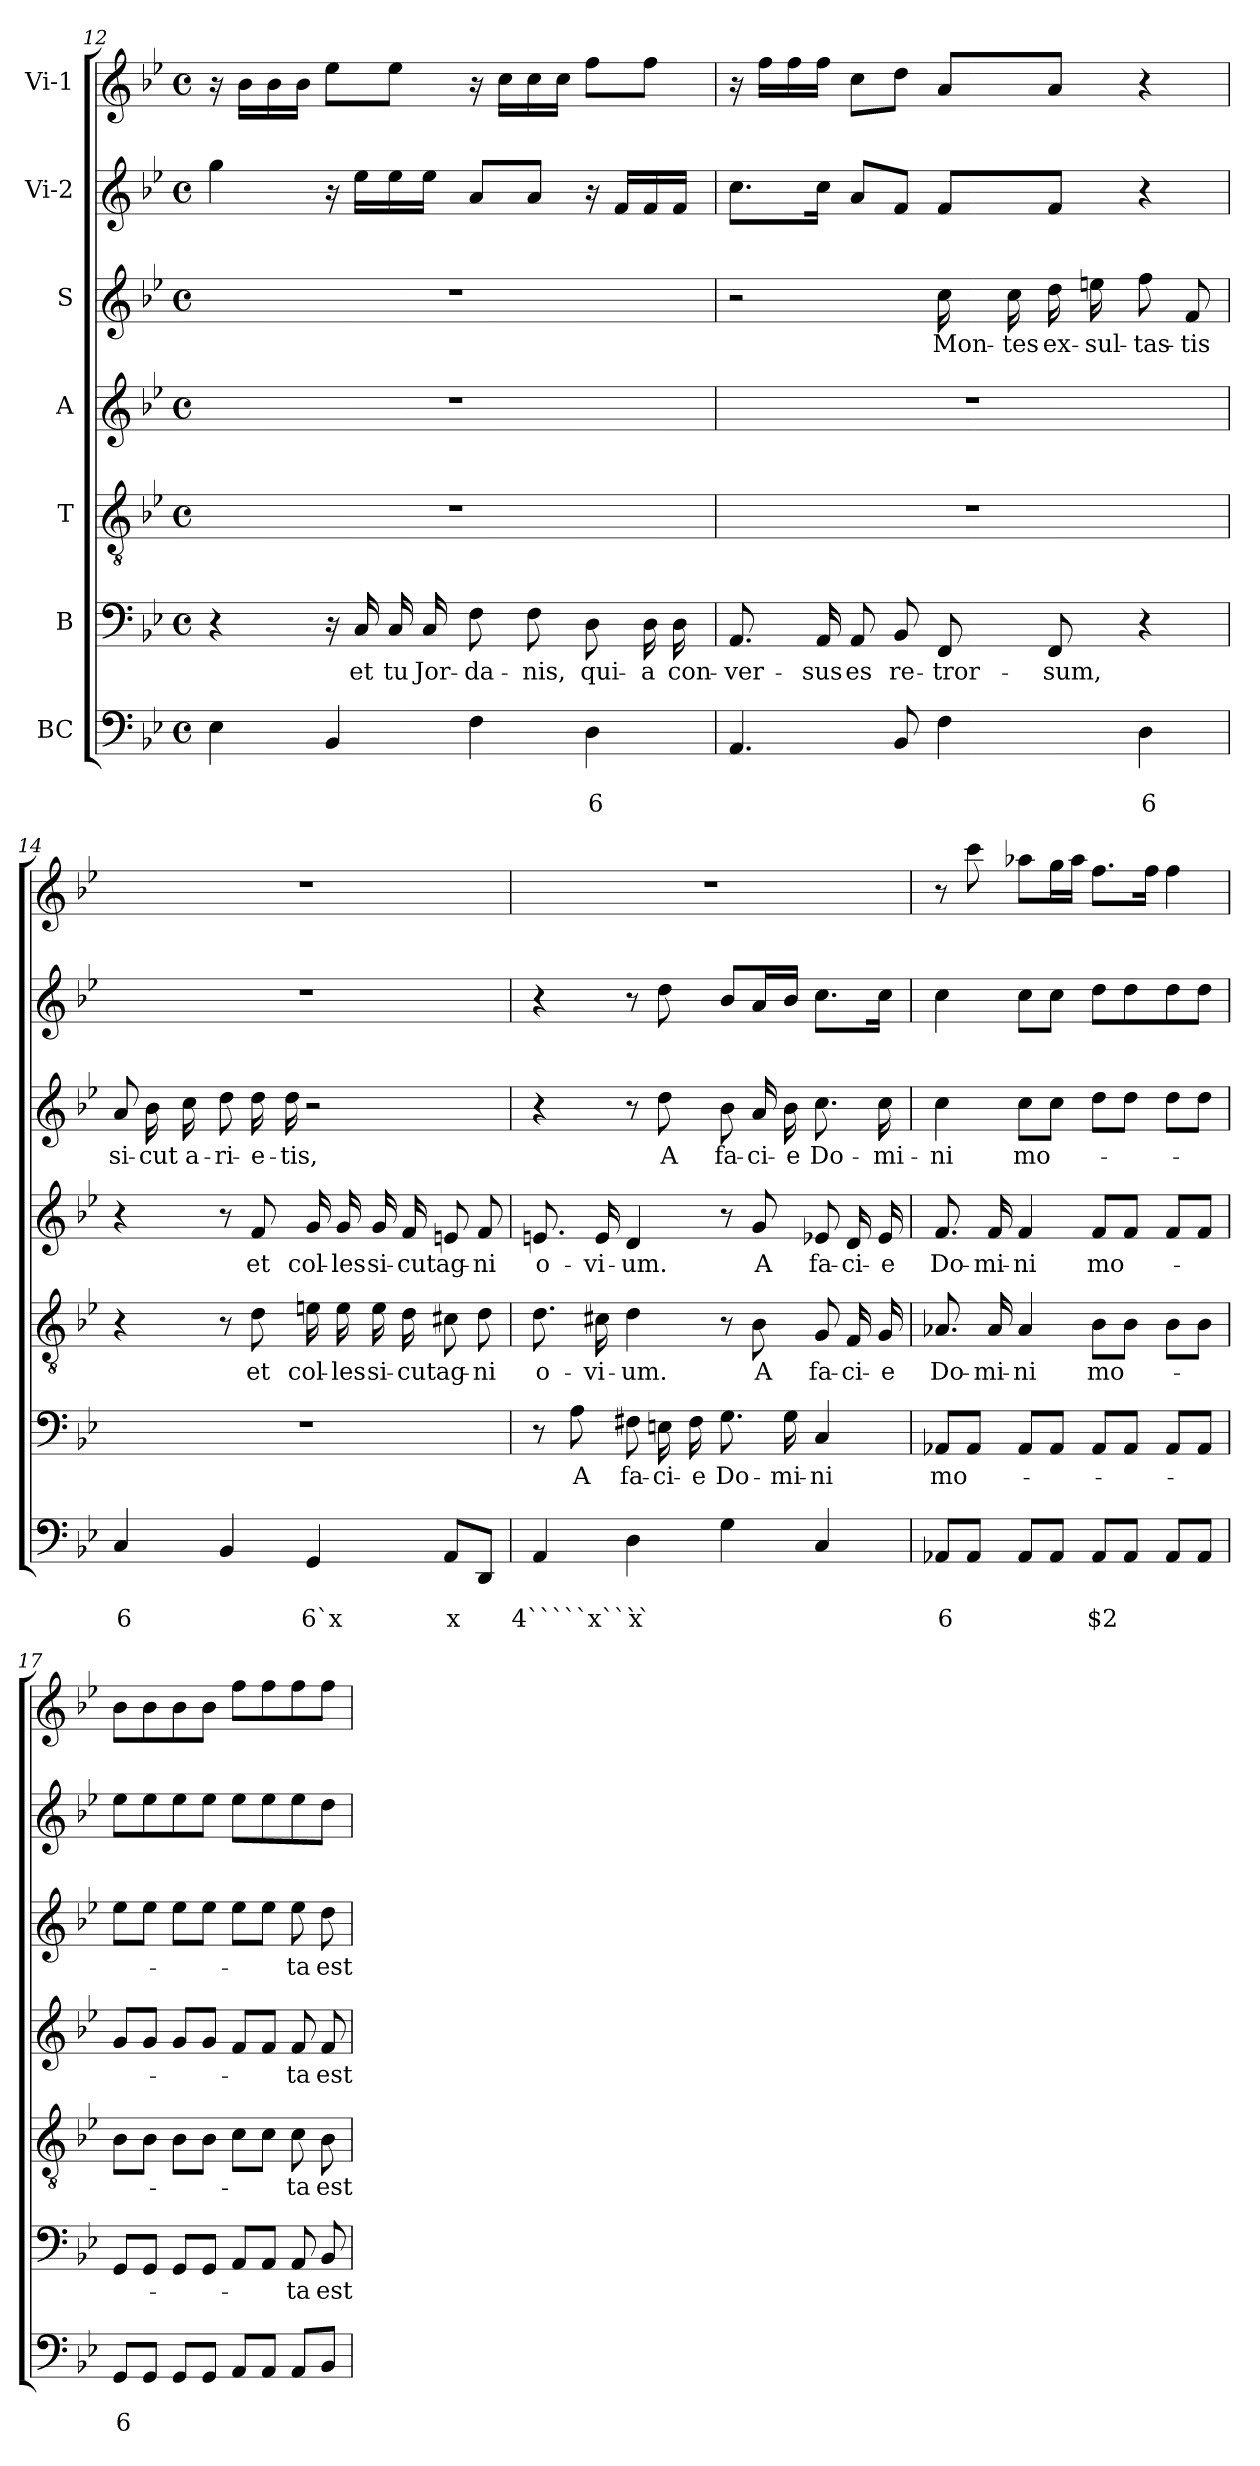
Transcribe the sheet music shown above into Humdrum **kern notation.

**kern	**text	**text	**kern	**text	**kern	**text	**kern	**text	**kern	**text	**kern	**kern
*part7	*part7	*part7	*part6	*part6	*part5	*part5	*part4	*part4	*part3	*part3	*part2	*part1
*staff7	*staff7	*staff7	*staff6	*staff6	*staff5	*staff5	*staff4	*staff4	*staff3	*staff3	*staff2	*staff1
*I"BC	*	*	*I"B	*	*I"T	*	*I"A	*	*I"S	*	*I"Vi-2	*I"Vi-1
*clefF4	*	*	*clefF4	*	*clefGv2	*	*clefG2	*	*clefG2	*	*clefG2	*clefG2
*k[b-e-]	*	*	*k[b-e-]	*	*k[b-e-]	*	*k[b-e-]	*	*k[b-e-]	*	*k[b-e-]	*k[b-e-]
*B-:	*	*	*B-:	*	*B-:	*	*B-:	*	*B-:	*	*B-:	*B-:
*M4/4	*	*	*M4/4	*	*M4/4	*	*M4/4	*	*M4/4	*	*M4/4	*M4/4
*met(c)	*	*	*met(c)	*	*met(c)	*	*met(c)	*	*met(c)	*	*met(c)	*met(c)
=12	=12	=12	=12	=12	=12	=12	=12	=12	=12	=12	=12	=12
4E-\	.	.	4r	.	1r	.	1r	.	1r	.	4gg\	16r
.	.	.	.	.	.	.	.	.	.	.	.	16b-\LL
.	.	.	.	.	.	.	.	.	.	.	.	16b-\
.	.	.	.	.	.	.	.	.	.	.	.	16b-\JJ
4BB-/	.	.	16r	.	.	.	.	.	.	.	16r	8ee-\L
!	!	!	!	!LO:LY:b	!	!	!	!	!	!	!	!
.	.	.	16C/	et	.	.	.	.	.	.	16ee-\LL	.
!	!	!	!	!LO:LY:b	!	!	!	!	!	!	!	!
.	.	.	16C/	tu	.	.	.	.	.	.	16ee-\	8ee-\J
!	!	!	!	!LO:LY:b	!	!	!	!	!	!	!	!
.	.	.	16C/	Jor-	.	.	.	.	.	.	16ee-\JJ	.
!	!	!	!	!LO:LY:b	!	!	!	!	!	!	!	!
4F\	.	.	8F\	-da-	.	.	.	.	.	.	8a/L	16r
.	.	.	.	.	.	.	.	.	.	.	.	16cc\LL
!	!	!	!	!LO:LY:b	!	!	!	!	!	!	!	!
.	.	.	8F\	-nis,	.	.	.	.	.	.	8a/J	16cc\
.	.	.	.	.	.	.	.	.	.	.	.	16cc\JJ
!	!	!LO:LY:b	!	!LO:LY:b	!	!	!	!	!	!	!	!
4D\	.	6	8D\	qui-	.	.	.	.	.	.	16r	8ff\L
.	.	.	.	.	.	.	.	.	.	.	16f/LL	.
!	!	!	!	!LO:LY:b	!	!	!	!	!	!	!	!
.	.	.	16D\	-a	.	.	.	.	.	.	16f/	8ff\J
!	!	!	!	!LO:LY:b	!	!	!	!	!	!	!	!
.	.	.	16D\	con-	.	.	.	.	.	.	16f/JJ	.
=13	=13	=13	=13	=13	=13	=13	=13	=13	=13	=13	=13	=13
!	!	!	!	!LO:LY:b	!	!	!	!	!	!	!	!
4.AA/	.	.	8.AA/	-ver-	1r	.	1r	.	2r	.	8.cc\L	16r
.	.	.	.	.	.	.	.	.	.	.	.	16ff\LL
.	.	.	.	.	.	.	.	.	.	.	.	16ff\
!	!	!	!	!LO:LY:b	!	!	!	!	!	!	!	!
.	.	.	16AA/	-sus	.	.	.	.	.	.	16cc\Jk	16ff\JJ
!	!	!	!	!LO:LY:b	!	!	!	!	!	!	!	!
.	.	.	8AA/	es	.	.	.	.	.	.	8a/L	8cc\L
!	!	!	!	!LO:LY:b	!	!	!	!	!	!	!	!
8BB-/	.	.	8BB-/	re-	.	.	.	.	.	.	8f/J	8dd\J
!	!	!	!	!LO:LY:b	!	!	!	!	!	!LO:LY:b	!	!
4F\	.	.	8FF/	-tror-	.	.	.	.	16cc\	Mon-	8f/L	8a/L
!	!	!	!	!	!	!	!	!	!	!LO:LY:b	!	!
.	.	.	.	.	.	.	.	.	16cc\	-tes	.	.
!	!	!	!	!LO:LY:b	!	!	!	!	!	!LO:LY:b	!	!
.	.	.	8FF/	-sum,	.	.	.	.	16dd\	ex-	8f/J	8a/J
!	!	!	!	!	!	!	!	!	!	!LO:LY:b	!	!
.	.	.	.	.	.	.	.	.	16een\	-sul-	.	.
!	!	!LO:LY:b	!	!	!	!	!	!	!	!LO:LY:b	!	!
4D\	.	6	4r	.	.	.	.	.	8ff\	-tas-	4r	4r
!	!	!	!	!	!	!	!	!	!	!LO:LY:b	!	!
.	.	.	.	.	.	.	.	.	8f/	-tis	.	.
!!LO:PB:g=z
=14	=14	=14	=14	=14	=14	=14	=14	=14	=14	=14	=14	=14
!	!	!LO:LY:b	!	!	!	!	!	!	!	!LO:LY:b	!	!
4C/	.	6	1r	.	4r	.	4r	.	8a/	si-	1r	1r
!	!	!	!	!	!	!	!	!	!	!LO:LY:b	!	!
.	.	.	.	.	.	.	.	.	16b-\	-cut	.	.
!	!	!	!	!	!	!	!	!	!	!LO:LY:b	!	!
.	.	.	.	.	.	.	.	.	16cc\	a-	.	.
!	!	!	!	!	!	!	!	!	!	!LO:LY:b	!	!
4BB-/	.	.	.	.	8r	.	8r	.	8dd\	-ri-	.	.
!	!	!	!	!	!	!LO:LY:b	!	!LO:LY:b	!	!LO:LY:b	!	!
.	.	.	.	.	8d\	et	8f/	et	16dd\	-e-	.	.
!	!	!	!	!	!	!	!	!	!	!LO:LY:b	!	!
.	.	.	.	.	.	.	.	.	16dd\	-tis,	.	.
!	!	!LO:LY:b	!	!	!	!LO:LY:b	!	!LO:LY:b	!	!	!	!
4GG/	.	6`x	.	.	16en\	col-	16g/	col-	2r	.	.	.
!	!	!	!	!	!	!LO:LY:b	!	!LO:LY:b	!	!	!	!
.	.	.	.	.	16e\	-les	16g/	-les	.	.	.	.
!	!	!	!	!	!	!LO:LY:b	!	!LO:LY:b	!	!	!	!
.	.	.	.	.	16e\	si-	16g/	si-	.	.	.	.
!	!	!	!	!	!	!LO:LY:b	!	!LO:LY:b	!	!	!	!
.	.	.	.	.	16d\	-cut	16f/	-cut	.	.	.	.
!	!	!LO:LY:b	!	!	!	!LO:LY:b	!	!LO:LY:b	!	!	!	!
8AA/L	.	x	.	.	8c#X\	ag-	8en/	ag-	.	.	.	.
!	!	!	!	!	!	!LO:LY:b	!	!LO:LY:b	!	!	!	!
8DD/J	.	.	.	.	8d\	-ni	8f/	-ni	.	.	.	.
=15	=15	=15	=15	=15	=15	=15	=15	=15	=15	=15	=15	=15
!	!	!LO:LY:b	!	!	!	!LO:LY:b	!	!LO:LY:b	!	!	!	!
4AA/	.	4`````x````	8r	.	8.d\	o-	8.en/	o-	4r	.	4r	1r
!	!	!	!	!LO:LY:b	!	!	!	!	!	!	!	!
.	.	.	8A\	A	.	.	.	.	.	.	.	.
!	!	!	!	!	!	!LO:LY:b	!	!LO:LY:b	!	!	!	!
.	.	.	.	.	16c#X\	-vi-	16e/	-vi-	.	.	.	.
!	!	!LO:LY:b	!	!LO:LY:b	!	!LO:LY:b	!	!LO:LY:b	!	!	!	!
4D\	.	x	8F#X\	fa-	4d\	-um.	4d/	-um.	8r	.	8r	.
!	!	!	!	!LO:LY:b	!	!	!	!	!	!LO:LY:b	!	!
.	.	.	16En\	-ci-	.	.	.	.	8dd\	A	8dd\	.
!	!	!	!	!LO:LY:b	!	!	!	!	!	!	!	!
.	.	.	16F#\	-e	.	.	.	.	.	.	.	.
!	!	!	!	!LO:LY:b	!	!	!	!	!	!LO:LY:b	!	!
4G\	.	.	8.G\	Do-	8r	.	8r	.	8b-\	fa-	8b-/L	.
!	!	!	!	!	!	!LO:LY:b	!	!LO:LY:b	!	!LO:LY:b	!	!
.	.	.	.	.	8B-\	A	8g/	A	16a/	-ci-	16a/L	.
!	!	!	!	!LO:LY:b	!	!	!	!	!	!LO:LY:b	!	!
.	.	.	16G\	-mi-	.	.	.	.	16b-\	-e	16b-/JJ	.
!	!	!	!	!LO:LY:b	!	!LO:LY:b	!	!LO:LY:b	!	!LO:LY:b	!	!
4C/	.	.	4C/	-ni	8G/	fa-	8e-X/	fa-	8.cc\	Do-	8.cc\L	.
!	!	!	!	!	!	!LO:LY:b	!	!LO:LY:b	!	!	!	!
.	.	.	.	.	16F/	-ci-	16d/	-ci-	.	.	.	.
!	!	!	!	!	!	!LO:LY:b	!	!LO:LY:b	!	!LO:LY:b	!	!
.	.	.	.	.	16G/	-e	16e-/	-e	16cc\	-mi-	16cc\Jk	.
=16	=16	=16	=16	=16	=16	=16	=16	=16	=16	=16	=16	=16
!	!	!LO:LY:b	!	!LO:LY:b	!	!LO:LY:b	!	!LO:LY:b	!	!LO:LY:b	!	!
8AA-X</L	.	6	8AA-X</L	mo-	8.A-X/	Do-	8.f/	Do-	4cc\	-ni	4cc\	8r
8AA-</J	.	.	8AA-</J	.	.	.	.	.	.	.	.	8ccc\
!	!	!	!	!	!	!LO:LY:b	!	!LO:LY:b	!	!	!	!
.	.	.	.	.	16A-/	-mi-	16f/	-mi-	.	.	.	.
!	!	!	!	!	!	!LO:LY:b	!	!LO:LY:b	!	!LO:LY:b	!	!
8AA-</L	.	.	8AA-</L	.	4A-/	-ni	4f/	-ni	8cc\L	mo-	8cc\L	8aa-X\L
8AA-</J	.	.	8AA-</J	.	.	.	.	.	8cc\J	.	8cc\J	16gg\L
.	.	.	.	.	.	.	.	.	.	.	.	16aa-\JJ
!	!	!LO:LY:b	!	!	!	!LO:LY:b	!	!LO:LY:b	!	!	!	!
8AA-</L	.	$2	8AA-</L	.	8B-\L	mo-	8f</L	mo-	8dd>\L	.	8dd>\L	8.ff\L
8AA-</J	.	.	8AA-</J	.	8B->\J	.	8f</J	.	8dd>\J	.	8dd>\	.
.	.	.	.	.	.	.	.	.	.	.	.	16ff\Jk
8AA-</L	.	.	8AA-</L	.	8B->\L	.	8f</L	.	8dd>\L	.	8dd>\	4ff\
8AA-</J	.	.	8AA-</J	.	8B->\J	.	8f</J	.	8dd>\J	.	8dd>\J	.
!!LO:LB:g=z
=17	=17	=17	=17	=17	=17	=17	=17	=17	=17	=17	=17	=17
!	!	!LO:LY:b	!	!	!	!	!	!	!	!	!	!
8GG</L	.	6	8GG</L	.	8B->\L	.	8g</L	.	8ee->\L	.	8ee->\L	8b->\L
8GG</J	.	.	8GG</J	.	8B->\J	.	8g</J	.	8ee->\J	.	8ee->\	8b->\
8GG</L	.	.	8GG</L	.	8B->\L	.	8g</L	.	8ee->\L	.	8ee->\	8b->\
8GG</J	.	.	8GG</J	.	8B->\J	.	8g</J	.	8ee->\J	.	8ee->\J	8b->\J
8AA</L	.	.	8AA</L	.	8c>\L	.	8f</L	.	8ee->\L	.	8ee->\L	8ff>\L
8AA</J	.	.	8AA</J	.	8c>\J	.	8f</J	.	8ee->\J	.	8ee->\	8ff>\
!	!	!	!	!LO:LY:b	!	!LO:LY:b	!	!LO:LY:b	!	!LO:LY:b	!	!
8AA/L	.	.	8AA</	-ta	8c\	-ta	8f/	-ta	8ee-\	-ta	8ee-\	8ff\
!	!	!	!	!LO:LY:b	!	!LO:LY:b	!	!LO:LY:b	!	!LO:LY:b	!	!
8BB-/J	.	.	8BB-/	est	8B-\	est	8f/	est	8dd\	est	8dd\J	8ff\J
=	=	=	=	=	=	=	=	=	=	=	=	=
*-	*-	*-	*-	*-	*-	*-	*-	*-	*-	*-	*-	*-
